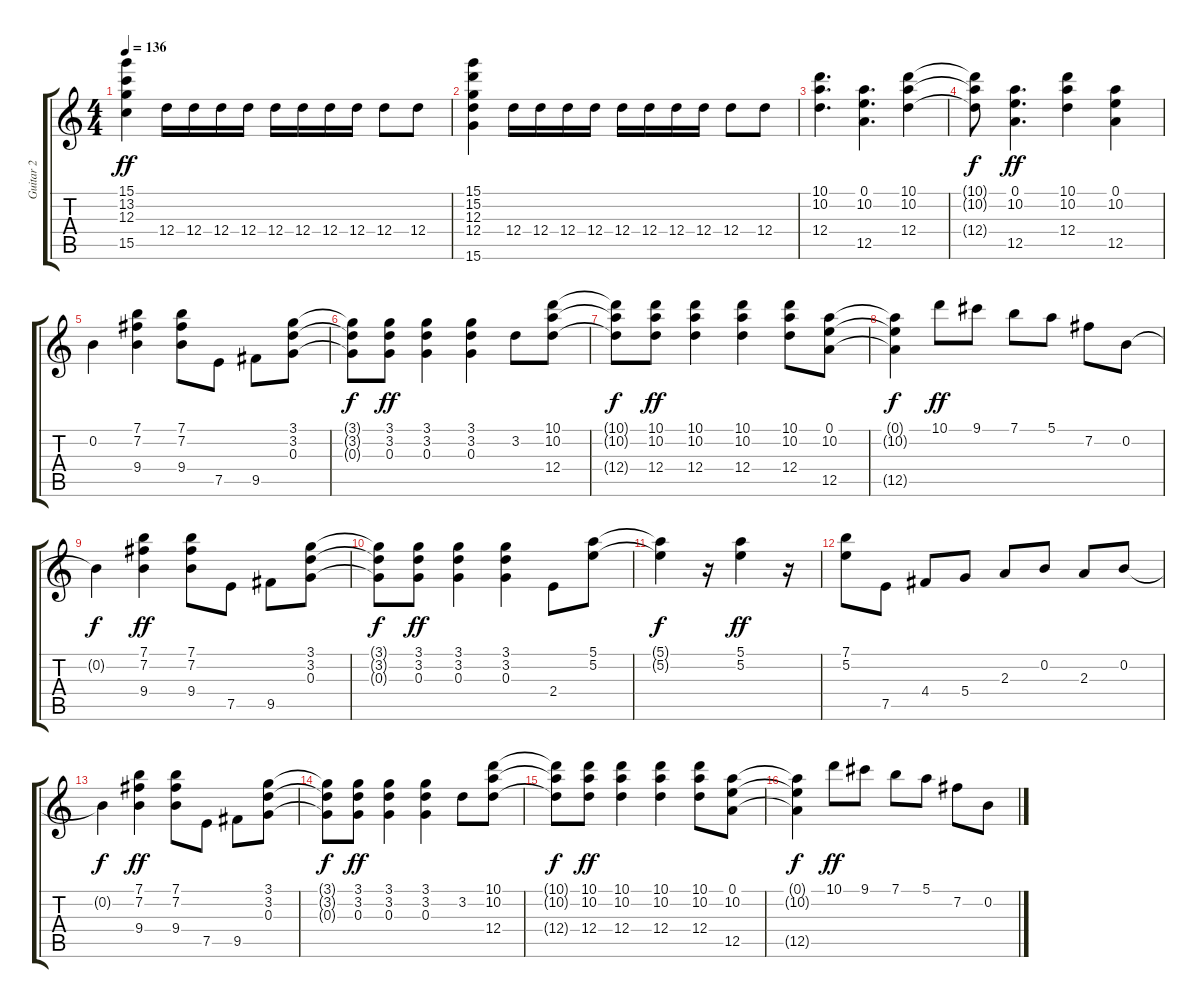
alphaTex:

\track ("Guitar 2" "Guitar 2") {instrument distortionguitar}
\staff {score tabs}
\tuning (E4 B3 G3 D3 A2 E2) {hide}
\ts (4 4)
\tempo 136
\clef g2
\ks c
(15.1 13.2 12.3 15.5).4{dy ff} 12.4.16 12.4.16 12.4.16 12.4.16 12.4.16 12.4.16 12.4.16 12.4.16 12.4.8 12.4.8 |
(15.1 15.2 12.3 12.4 15.6).4 12.4.16 12.4.16 12.4.16 12.4.16 12.4.16 12.4.16 12.4.16 12.4.16 12.4.8 12.4.8 |
(10.1 10.2 12.4).4{d} (0.1 10.2 12.5).4{d} (10.1 10.2 12.4).4 |
(10.1{t} 10.2{t} 12.4{t}).8{dy f} (0.1 10.2 12.5).4{d dy ff} (10.1 10.2 12.4).4 (0.1 10.2 12.5).4 |
0.2.4 (7.1 7.2 9.4).4 (7.1 7.2 9.4).8 7.5.8 9.5.8 (3.1 3.2 0.3).8 |
(3.1{t} 3.2{t} 0.3{t}).8{dy f} (3.1 3.2 0.3).8{dy ff} (3.1 3.2 0.3).4 (3.1 3.2 0.3).4 3.2.8 (10.1 10.2 12.4).8 |
(10.1{t} 10.2{t} 12.4{t}).8{dy f} (10.1 10.2 12.4).8{dy ff} (10.1 10.2 12.4).4 (10.1 10.2 12.4).4 (10.1 10.2 12.4).8 (0.1 10.2 12.5).8 |
(0.1{t} 10.2{t} 12.5{t}).4{dy f} 10.1.8{dy ff} 9.1.8 7.1.8 5.1.8 7.2.8 0.2.8 |
0.2{t}.4{dy f} (7.1 7.2 9.4).4{dy ff} (7.1 7.2 9.4).8 7.5.8 9.5.8 (3.1 3.2 0.3).8 |
(3.1{t} 3.2{t} 0.3{t}).8{dy f} (3.1 3.2 0.3).8{dy ff} (3.1 3.2 0.3).4 (3.1 3.2 0.3).4 2.4.8 (5.1 5.2).8 |
(5.1{t} 5.2{t}).4{dy f} r.16 (5.1 5.2).4{dy ff} r.16 |
(7.1 5.2).8 7.5.8 4.4.8 5.4.8 2.3.8 0.2.8 2.3.8 0.2.8 |
0.2{t}.4{dy f} (7.1 7.2 9.4).4{dy ff} (7.1 7.2 9.4).8 7.5.8 9.5.8 (3.1 3.2 0.3).8 |
(3.1{t} 3.2{t} 0.3{t}).8{dy f} (3.1 3.2 0.3).8{dy ff} (3.1 3.2 0.3).4 (3.1 3.2 0.3).4 3.2.8 (10.1 10.2 12.4).8 |
(10.1{t} 10.2{t} 12.4{t}).8{dy f} (10.1 10.2 12.4).8{dy ff} (10.1 10.2 12.4).4 (10.1 10.2 12.4).4 (10.1 10.2 12.4).8 (0.1 10.2 12.5).8 |
(0.1{t} 10.2{t} 12.5{t}).4{dy f} 10.1.8{dy ff} 9.1.8 7.1.8 5.1.8 7.2.8 0.2.8
